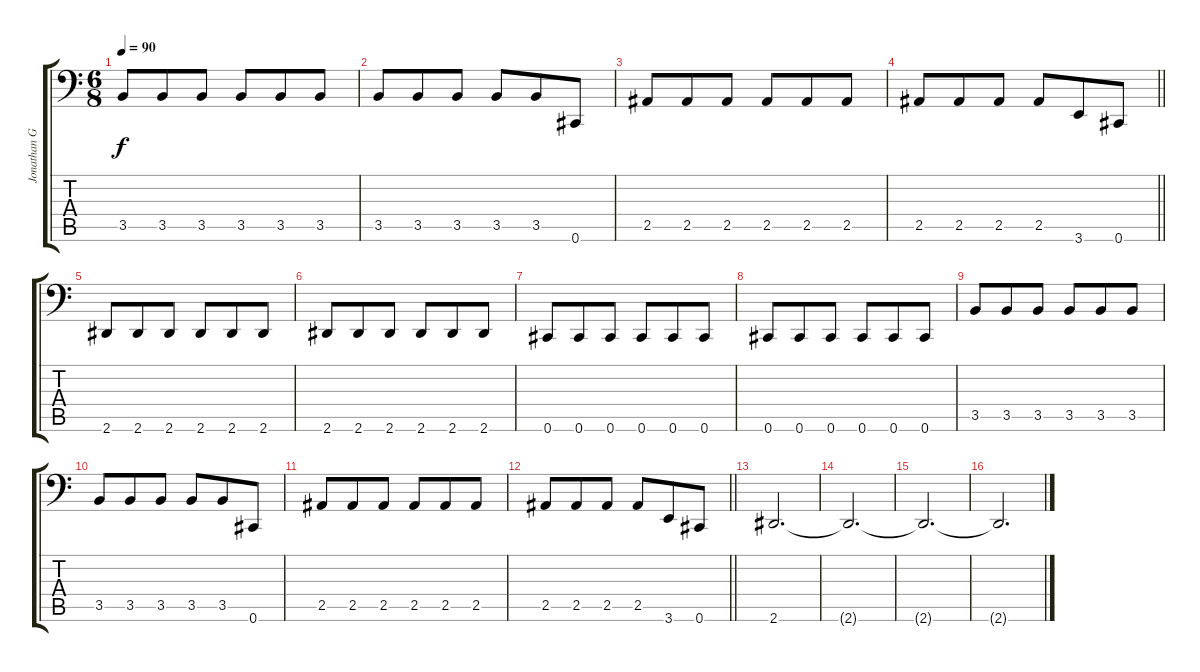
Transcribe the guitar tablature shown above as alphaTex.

\track ("Jonathan Gallan" "Jonathan G") {instrument electricbassfinger}
\staff {score tabs}
\tuning (Eb3 Bb2 Gb2 Db2 Ab1 Db1) {hide}
\ts (6 8)
\tempo 90
\clef f4
\ks c
3.5.8{dy f} 3.5.8 3.5.8 3.5.8 3.5.8 3.5.8 |
3.5.8 3.5.8 3.5.8 3.5.8 3.5.8 0.6.8 |
2.5.8 2.5.8 2.5.8 2.5.8 2.5.8 2.5.8 |
\barLineRight lightlight
2.5.8 2.5.8 2.5.8 2.5.8 3.6.8 0.6.8 |
2.6.8 2.6.8 2.6.8 2.6.8 2.6.8 2.6.8 |
2.6.8 2.6.8 2.6.8 2.6.8 2.6.8 2.6.8 |
0.6.8 0.6.8 0.6.8 0.6.8 0.6.8 0.6.8 |
0.6.8 0.6.8 0.6.8 0.6.8 0.6.8 0.6.8 |
3.5.8 3.5.8 3.5.8 3.5.8 3.5.8 3.5.8 |
3.5.8 3.5.8 3.5.8 3.5.8 3.5.8 0.6.8 |
2.5.8 2.5.8 2.5.8 2.5.8 2.5.8 2.5.8 |
\barLineRight lightlight
2.5.8 2.5.8 2.5.8 2.5.8 3.6.8 0.6.8 |
2.6.2{d volume 0} |
2.6{t}.2{d} |
2.6{t}.2{d} |
2.6{t}.2{d}
